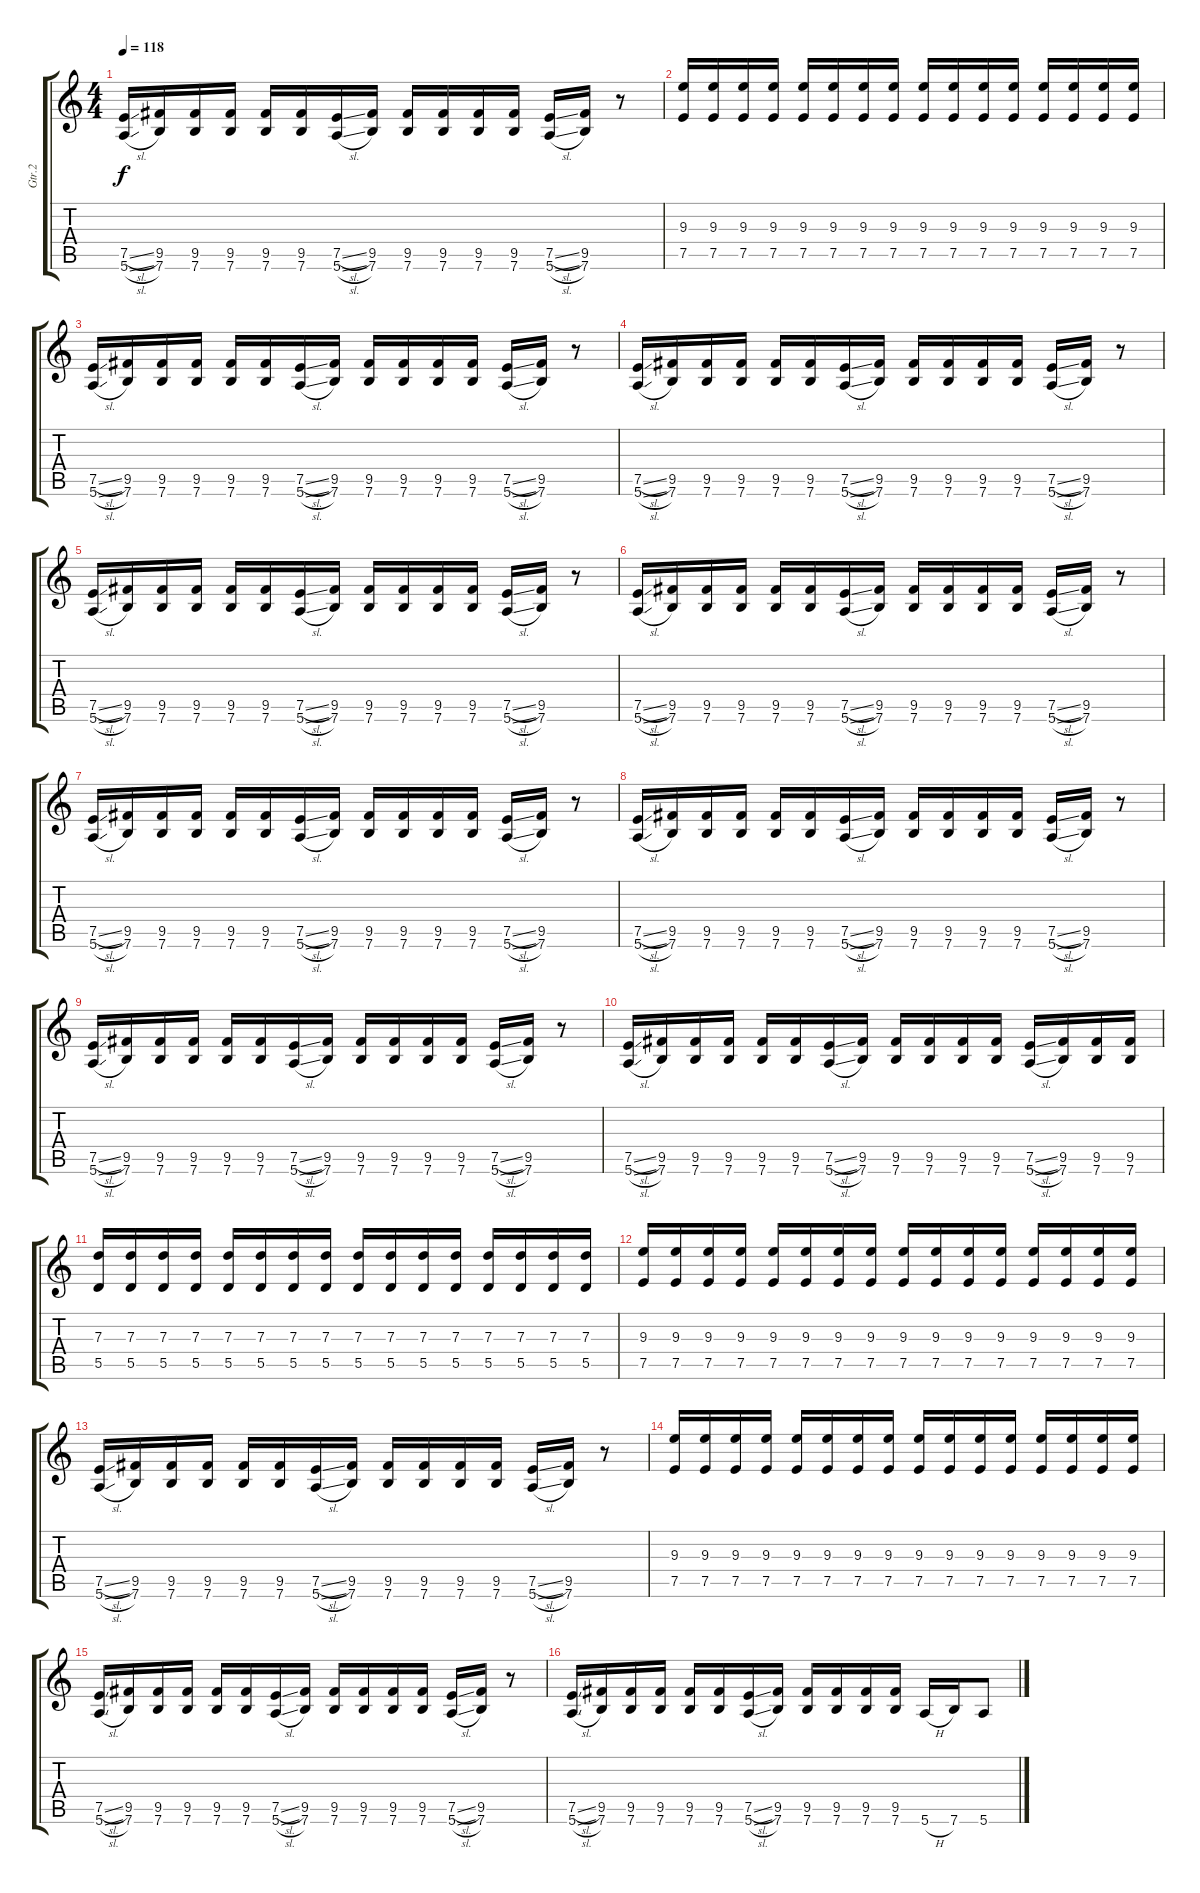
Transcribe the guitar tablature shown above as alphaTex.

\track ("Gtr.2" "Gtr.2") {instrument overdrivenguitar}
\staff {score tabs}
\tuning (E4 B3 G3 D3 A2 E2) {hide}
\ts (4 4)
\tempo 118
\clef g2
\ks c
(7.5{sl} 5.6{sl}).16{dy f} (9.5 7.6).16 (9.5 7.6).16 (9.5 7.6).16 (9.5 7.6).16 (9.5 7.6).16 (7.5{sl} 5.6{sl}).16 (9.5 7.6).16 (9.5 7.6).16 (9.5 7.6).16 (9.5 7.6).16 (9.5 7.6).16 (7.5{sl} 5.6{sl}).16 (9.5 7.6).16 r.8 |
(9.3 7.5).16 (9.3 7.5).16 (9.3 7.5).16 (9.3 7.5).16 (9.3 7.5).16 (9.3 7.5).16 (9.3 7.5).16 (9.3 7.5).16 (9.3 7.5).16 (9.3 7.5).16 (9.3 7.5).16 (9.3 7.5).16 (9.3 7.5).16 (9.3 7.5).16 (9.3 7.5).16 (9.3 7.5).16 |
(7.5{sl} 5.6{sl}).16 (9.5 7.6).16 (9.5 7.6).16 (9.5 7.6).16 (9.5 7.6).16 (9.5 7.6).16 (7.5{sl} 5.6{sl}).16 (9.5 7.6).16 (9.5 7.6).16 (9.5 7.6).16 (9.5 7.6).16 (9.5 7.6).16 (7.5{sl} 5.6{sl}).16 (9.5 7.6).16 r.8 |
(7.5{sl} 5.6{sl}).16 (9.5 7.6).16 (9.5 7.6).16 (9.5 7.6).16 (9.5 7.6).16 (9.5 7.6).16 (7.5{sl} 5.6{sl}).16 (9.5 7.6).16 (9.5 7.6).16 (9.5 7.6).16 (9.5 7.6).16 (9.5 7.6).16 (7.5{sl} 5.6{sl}).16 (9.5 7.6).16 r.8 |
(7.5{sl} 5.6{sl}).16 (9.5 7.6).16 (9.5 7.6).16 (9.5 7.6).16 (9.5 7.6).16 (9.5 7.6).16 (7.5{sl} 5.6{sl}).16 (9.5 7.6).16 (9.5 7.6).16 (9.5 7.6).16 (9.5 7.6).16 (9.5 7.6).16 (7.5{sl} 5.6{sl}).16 (9.5 7.6).16 r.8 |
(7.5{sl} 5.6{sl}).16 (9.5 7.6).16 (9.5 7.6).16 (9.5 7.6).16 (9.5 7.6).16 (9.5 7.6).16 (7.5{sl} 5.6{sl}).16 (9.5 7.6).16 (9.5 7.6).16 (9.5 7.6).16 (9.5 7.6).16 (9.5 7.6).16 (7.5{sl} 5.6{sl}).16 (9.5 7.6).16 r.8 |
(7.5{sl} 5.6{sl}).16 (9.5 7.6).16 (9.5 7.6).16 (9.5 7.6).16 (9.5 7.6).16 (9.5 7.6).16 (7.5{sl} 5.6{sl}).16 (9.5 7.6).16 (9.5 7.6).16 (9.5 7.6).16 (9.5 7.6).16 (9.5 7.6).16 (7.5{sl} 5.6{sl}).16 (9.5 7.6).16 r.8 |
(7.5{sl} 5.6{sl}).16 (9.5 7.6).16 (9.5 7.6).16 (9.5 7.6).16 (9.5 7.6).16 (9.5 7.6).16 (7.5{sl} 5.6{sl}).16 (9.5 7.6).16 (9.5 7.6).16 (9.5 7.6).16 (9.5 7.6).16 (9.5 7.6).16 (7.5{sl} 5.6{sl}).16 (9.5 7.6).16 r.8 |
(7.5{sl} 5.6{sl}).16 (9.5 7.6).16 (9.5 7.6).16 (9.5 7.6).16 (9.5 7.6).16 (9.5 7.6).16 (7.5{sl} 5.6{sl}).16 (9.5 7.6).16 (9.5 7.6).16 (9.5 7.6).16 (9.5 7.6).16 (9.5 7.6).16 (7.5{sl} 5.6{sl}).16 (9.5 7.6).16 r.8 |
(7.5{sl} 5.6{sl}).16 (9.5 7.6).16 (9.5 7.6).16 (9.5 7.6).16 (9.5 7.6).16 (9.5 7.6).16 (7.5{sl} 5.6{sl}).16 (9.5 7.6).16 (9.5 7.6).16 (9.5 7.6).16 (9.5 7.6).16 (9.5 7.6).16 (7.5{sl} 5.6{sl}).16 (9.5 7.6).16 (9.5 7.6).16 (9.5 7.6).16 |
(7.3 5.5).16 (7.3 5.5).16 (7.3 5.5).16 (7.3 5.5).16 (7.3 5.5).16 (7.3 5.5).16 (7.3 5.5).16 (7.3 5.5).16 (7.3 5.5).16 (7.3 5.5).16 (7.3 5.5).16 (7.3 5.5).16 (7.3 5.5).16 (7.3 5.5).16 (7.3 5.5).16 (7.3 5.5).16 |
(9.3 7.5).16 (9.3 7.5).16 (9.3 7.5).16 (9.3 7.5).16 (9.3 7.5).16 (9.3 7.5).16 (9.3 7.5).16 (9.3 7.5).16 (9.3 7.5).16 (9.3 7.5).16 (9.3 7.5).16 (9.3 7.5).16 (9.3 7.5).16 (9.3 7.5).16 (9.3 7.5).16 (9.3 7.5).16 |
(7.5{sl} 5.6{sl}).16 (9.5 7.6).16 (9.5 7.6).16 (9.5 7.6).16 (9.5 7.6).16 (9.5 7.6).16 (7.5{sl} 5.6{sl}).16 (9.5 7.6).16 (9.5 7.6).16 (9.5 7.6).16 (9.5 7.6).16 (9.5 7.6).16 (7.5{sl} 5.6{sl}).16 (9.5 7.6).16 r.8 |
(9.3 7.5).16 (9.3 7.5).16 (9.3 7.5).16 (9.3 7.5).16 (9.3 7.5).16 (9.3 7.5).16 (9.3 7.5).16 (9.3 7.5).16 (9.3 7.5).16 (9.3 7.5).16 (9.3 7.5).16 (9.3 7.5).16 (9.3 7.5).16 (9.3 7.5).16 (9.3 7.5).16 (9.3 7.5).16 |
(7.5{sl} 5.6{sl}).16 (9.5 7.6).16 (9.5 7.6).16 (9.5 7.6).16 (9.5 7.6).16 (9.5 7.6).16 (7.5{sl} 5.6{sl}).16 (9.5 7.6).16 (9.5 7.6).16 (9.5 7.6).16 (9.5 7.6).16 (9.5 7.6).16 (7.5{sl} 5.6{sl}).16 (9.5 7.6).16 r.8 |
(7.5{sl} 5.6{sl}).16 (9.5 7.6).16 (9.5 7.6).16 (9.5 7.6).16 (9.5 7.6).16 (9.5 7.6).16 (7.5{sl} 5.6{sl}).16 (9.5 7.6).16 (9.5 7.6).16 (9.5 7.6).16 (9.5 7.6).16 (9.5 7.6).16 5.6{h}.16 7.6.16 5.6.8
